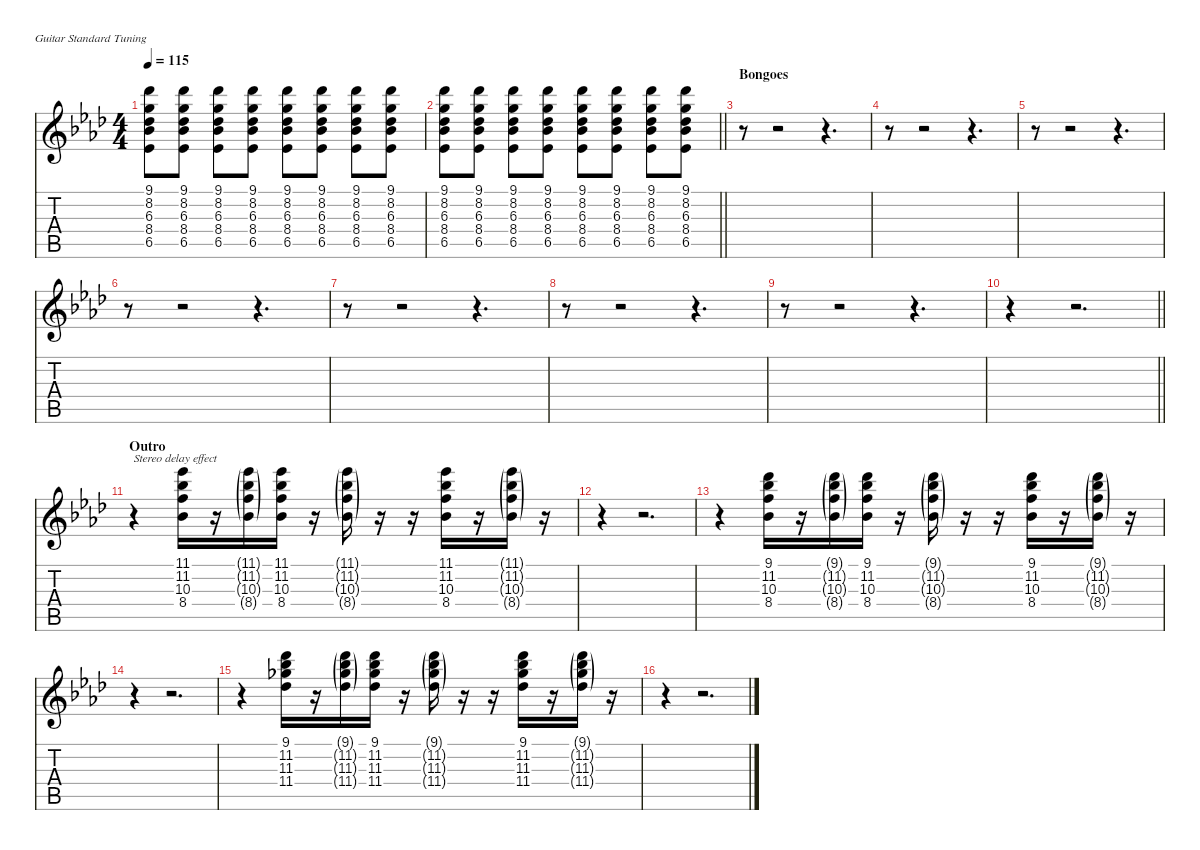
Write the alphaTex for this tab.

\defaultSystemsLayout 4
\hideDynamics
\bracketExtendMode nobrackets
\singleTrackTrackNamePolicy hidden
\multiTrackTrackNamePolicy hidden
\firstSystemTrackNameMode fullname
\firstSystemTrackNameOrientation horizontal
\otherSystemsTrackNameOrientation horizontal
\track ("Delayed Gtr (Center)" "el.guit.") {instrument electricguitarclean}
\staff {score tabs}
\tuning (E4 B3 G3 D3 A2 E2)
\ts (4 4)
\tempo 115
\clef g2
\ks ab
(9.1{acc b} 8.2{acc forcenatural} 6.3{acc b} 8.4{acc b} 6.5{acc b}).8{dy f beam Down} (9.1{acc b} 8.2{acc forcenatural} 6.3{acc b} 8.4{acc b} 6.5{acc b}).8{beam Down} (9.1{acc b} 8.2{acc forcenatural} 6.3{acc b} 8.4{acc b} 6.5{acc b}).8{beam Down} (9.1{acc b} 8.2{acc forcenatural} 6.3{acc b} 8.4{acc b} 6.5{acc b}).8{beam Down} (9.1{acc b} 8.2{acc forcenatural} 6.3{acc b} 8.4{acc b} 6.5{acc b}).8{beam Down} (9.1{acc b} 8.2{acc forcenatural} 6.3{acc b} 8.4{acc b} 6.5{acc b}).8{beam Down} (9.1{acc b} 8.2{acc forcenatural} 6.3{acc b} 8.4{acc b} 6.5{acc b}).8{beam Down} (9.1{acc b} 8.2{acc forcenatural} 6.3{acc b} 8.4{acc b} 6.5{acc b}).8{beam Down} |
\barLineRight lightlight
(9.1{acc b} 8.2{acc forcenatural} 6.3{acc b} 8.4{acc b} 6.5{acc b}).8{dy fff beam Down} (9.1{acc b} 8.2{acc forcenatural} 6.3{acc b} 8.4{acc b} 6.5{acc b}).8{beam Down} (9.1{acc b} 8.2{acc forcenatural} 6.3{acc b} 8.4{acc b} 6.5{acc b}).8{beam Down} (9.1{acc b} 8.2{acc forcenatural} 6.3{acc b} 8.4{acc b} 6.5{acc b}).8{beam Down} (9.1{acc b} 8.2{acc forcenatural} 6.3{acc b} 8.4{acc b} 6.5{acc b}).8{beam Down} (9.1{acc b} 8.2{acc forcenatural} 6.3{acc b} 8.4{acc b} 6.5{acc b}).8{beam Down} (9.1{acc b} 8.2{acc forcenatural} 6.3{acc b} 8.4{acc b} 6.5{acc b}).8{beam Down} (9.1{acc b} 8.2{acc forcenatural} 6.3{acc b} 8.4{acc b} 6.5{acc b}).8{beam Down} |
\section ("" "Bongoes")
r.8{beam Down} r.2{beam Down} r.4{d beam Down} |
r.8{beam Down} r.2{beam Down} r.4{d beam Down} |
r.8{beam Down} r.2{beam Down} r.4{d beam Down} |
r.8{beam Down} r.2{beam Down} r.4{d beam Down} |
r.8{beam Down} r.2{beam Down} r.4{d beam Down} |
r.8{beam Down} r.2{beam Down} r.4{d beam Down} |
r.8{beam Down} r.2{beam Down} r.4{d beam Down} |
\barLineRight lightlight
r.4{beam Down} r.2{d beam Down} |
\section ("" "Outro")
r.4{txt "Stereo delay effect" beam Down} (11.1{acc b} 11.2{acc b} 10.3{acc forcenatural} 8.4{acc b}).16{dy f beam Down} r.16{beam Down} (11.1{g acc b} 11.2{g acc b} 10.3{g acc forcenatural} 8.4{g acc b}).16{beam Down} (11.1{acc b} 11.2{acc b} 10.3{acc forcenatural} 8.4{acc b}).16{beam Down} r.16{beam Down} (11.1{g acc b} 11.2{g acc b} 10.3{g acc forcenatural} 8.4{g acc b}).16{beam Down} r.16{beam Down} r.16{beam Down} (11.1{acc b} 11.2{acc b} 10.3{acc forcenatural} 8.4{acc b}).16{beam Down} r.16{beam Down} (11.1{g acc b} 11.2{g acc b} 10.3{g acc forcenatural} 8.4{g acc b}).16{beam Down} r.16{beam Down} |
r.4{beam Down} r.2{d beam Down} |
r.4{beam Down} (9.1{acc b} 11.2{acc b} 10.3{acc forcenatural} 8.4{acc b}).16{beam Down} r.16{beam Down} (9.1{g acc b} 11.2{g acc b} 10.3{g acc forcenatural} 8.4{g acc b}).16{beam Down} (9.1{acc b} 11.2{acc b} 10.3{acc forcenatural} 8.4{acc b}).16{beam Down} r.16{beam Down} (9.1{g acc b} 11.2{g acc b} 10.3{g acc forcenatural} 8.4{g acc b}).16{beam Down} r.16{beam Down} r.16{beam Down} (9.1{acc b} 11.2{acc b} 10.3{acc forcenatural} 8.4{acc b}).16{beam Down} r.16{beam Down} (9.1{g acc b} 11.2{g acc b} 10.3{g acc forcenatural} 8.4{g acc b}).16{beam Down} r.16{beam Down} |
r.4{beam Down} r.2{d beam Down} |
r.4{beam Down} (9.1{acc b} 11.2{acc b} 11.3{acc b} 11.4{acc b}).16{beam Down} r.16{beam Down} (9.1{g acc b} 11.2{g acc b} 11.3{g acc b} 11.4{g acc b}).16{beam Down} (9.1{acc b} 11.2{acc b} 11.3{acc b} 11.4{acc b}).16{beam Down} r.16{beam Down} (9.1{g acc b} 11.2{g acc b} 11.3{g acc b} 11.4{g acc b}).16{beam Down} r.16{beam Down} r.16{beam Down} (9.1{acc b} 11.2{acc b} 11.3{acc b} 11.4{acc b}).16{beam Down} r.16{beam Down} (9.1{g acc b} 11.2{g acc b} 11.3{g acc b} 11.4{g acc b}).16{beam Down} r.16{beam Down} |
r.4{beam Down} r.2{d beam Down}
